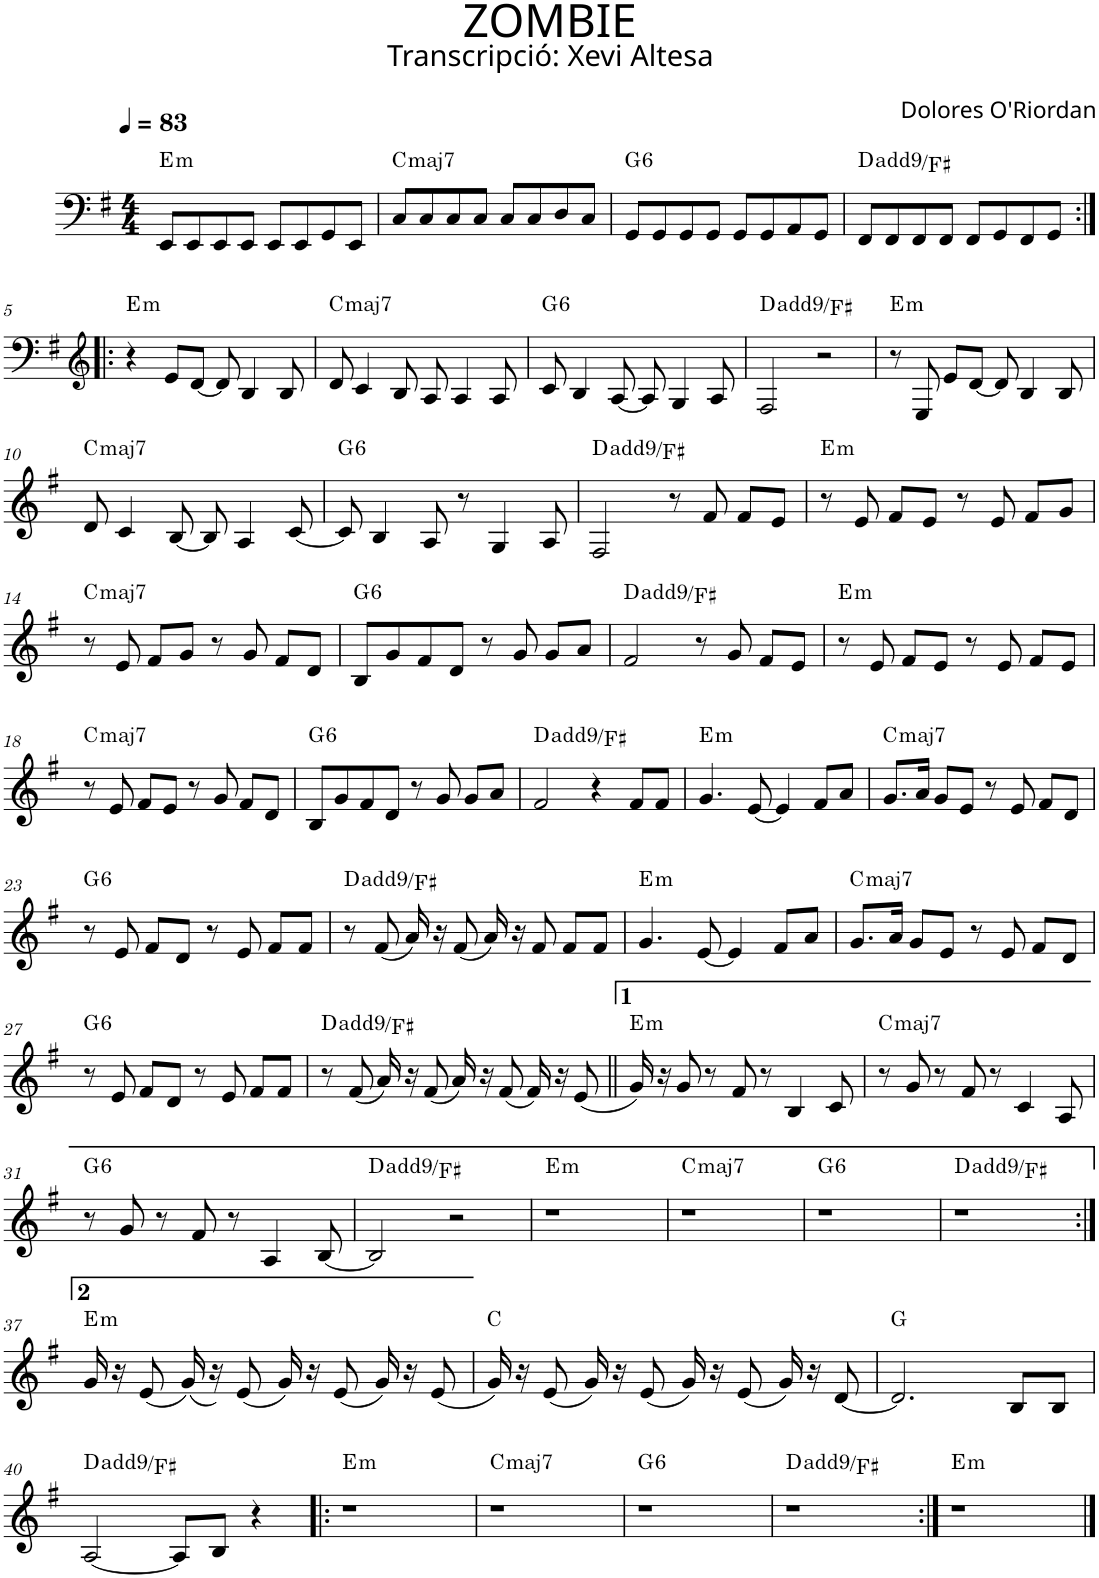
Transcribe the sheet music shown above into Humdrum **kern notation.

**kern	**harte
*part1	*part1
*staff1	*
*I"P1	*
*clefF4	*
*k[f#]	*
*e:	*
*M4/4	*
*MM83	*
=1	=1
!	!LO:H:kt=m
8EE/L	E:min
8EE/	.
8EE/	.
8EE/J	.
8EE/L	.
8EE/	.
8GG/	.
8EE/J	.
=2	=2
!	!LO:H:kt=maj7
8C/L	C:maj7
8C/	.
8C/	.
8C/J	.
8C/L	.
8C/	.
8D/	.
8C/J	.
=3	=3
!	!LO:H:kt=6
8GG/L	G:maj6
8GG/	.
8GG/	.
8GG/J	.
8GG/L	.
8GG/	.
8AA/	.
8GG/J	.
=4	=4
8FF#/L	D:maj(9)/3
8FF#/	.
8FF#/	.
8FF#/J	.
8FF#/L	.
8GG/	.
8FF#/	.
8GG/J	.
!!LO:LB:g=z
=5:|!|:	=5:|!|:
*clefG2	*
!	!LO:H:kt=m
4r	E:min
8e/L	.
[<8d/J	.
8d/]	.
4B/	.
8B/	.
=6	=6
!	!LO:H:kt=maj7
8d/	C:maj7
4c/	.
8B/	.
8A/	.
4A/	.
8A/	.
=7	=7
!	!LO:H:kt=6
8c/	G:maj6
4B/	.
[<8A/	.
8A/]	.
4G/	.
8A/	.
=8	=8
2F#/	D:maj(9)/3
2r	.
=9	=9
!	!LO:H:kt=m
8r	E:min
8E/	.
8e/L	.
[<8d/J	.
8d/]	.
4B/	.
8B/	.
!!LO:LB:g=z
=10	=10
!	!LO:H:kt=maj7
8d/	C:maj7
4c/	.
[<8B/	.
8B/]	.
4A/	.
[<8c/	.
=11	=11
!	!LO:H:kt=6
8c/]	G:maj6
4B/	.
8A/	.
8r	.
4G/	.
8A/	.
=12	=12
2F#/	D:maj(9)/3
8r	.
8f#/	.
8f#/L	.
8e/J	.
=13	=13
!	!LO:H:kt=m
8r	E:min
8e/	.
8f#/L	.
8e/J	.
8r	.
8e/	.
8f#/L	.
8g/J	.
!!LO:LB:g=z
=14	=14
!	!LO:H:kt=maj7
8r	C:maj7
8e/	.
8f#/L	.
8g/J	.
8r	.
8g/	.
8f#/L	.
8d/J	.
=15	=15
!	!LO:H:kt=6
8B/L	G:maj6
8g/	.
8f#/	.
8d/J	.
8r	.
8g/	.
8g/L	.
8a/J	.
=16	=16
2f#/	D:maj(9)/3
8r	.
8g/	.
8f#/L	.
8e/J	.
=17	=17
!	!LO:H:kt=m
8r	E:min
8e/	.
8f#/L	.
8e/J	.
8r	.
8e/	.
8f#/L	.
8e/J	.
!!LO:LB:g=z
=18	=18
!	!LO:H:kt=maj7
8r	C:maj7
8e/	.
8f#/L	.
8e/J	.
8r	.
8g/	.
8f#/L	.
8d/J	.
=19	=19
!	!LO:H:kt=6
8B/L	G:maj6
8g/	.
8f#/	.
8d/J	.
8r	.
8g/	.
8g/L	.
8a/J	.
=20	=20
2f#/	D:maj(9)/3
4r	.
8f#/L	.
8f#/J	.
=21	=21
!	!LO:H:kt=m
4.g/	E:min
[<8e/	.
4e/]	.
8f#/L	.
8a/J	.
=22	=22
!	!LO:H:kt=maj7
8.g/L	C:maj7
16a/Jk	.
8g/L	.
8e/J	.
8r	.
8e/	.
8f#/L	.
8d/J	.
!!LO:LB:g=z
=23	=23
!	!LO:H:kt=6
8r	G:maj6
8e/	.
8f#/L	.
8d/J	.
8r	.
8e/	.
8f#/L	.
8f#/J	.
=24	=24
8r	D:maj(9)/3
(<8f#/	.
16a/)	.
16r	.
(<8f#/	.
16a/)	.
16r	.
8f#/	.
8f#/L	.
8f#/J	.
=25	=25
!	!LO:H:kt=m
4.g/	E:min
[<8e/	.
4e/]	.
8f#/L	.
8a/J	.
=26	=26
!	!LO:H:kt=maj7
8.g/L	C:maj7
16a/Jk	.
8g/L	.
8e/J	.
8r	.
8e/	.
8f#/L	.
8d/J	.
!!LO:LB:g=z
=27	=27
!	!LO:H:kt=6
8r	G:maj6
8e/	.
8f#/L	.
8d/J	.
8r	.
8e/	.
8f#/L	.
8f#/J	.
=28	=28
8r	D:maj(9)/3
(<8f#/	.
16a/)	.
16r	.
(<8f#/	.
16a/)	.
16r	.
(<8f#/	.
16f#/)	.
16r	.
(<8e/	.
=29||	=29||
!	!LO:H:kt=m
16g/)	E:min
16r	.
8g/	.
8r	.
8f#/	.
8r	.
4B/	.
8c/	.
=30	=30
!	!LO:H:kt=maj7
8r	C:maj7
8g/	.
8r	.
8f#/	.
8r	.
4c/	.
8A/	.
!!LO:LB:g=z
=31	=31
!	!LO:H:kt=6
8r	G:maj6
8g/	.
8r	.
8f#/	.
8r	.
4A/	.
[<8B/	.
=32	=32
2B/]	D:maj(9)/3
2r	.
=33	=33
!	!LO:H:kt=m
1r	E:min
=34	=34
!	!LO:H:kt=maj7
1r	C:maj7
=35	=35
!	!LO:H:kt=6
1r	G:maj6
=36	=36
1r	D:maj(9)/3
!!LO:LB:g=z
=37:|!	=37:|!
!	!LO:H:kt=m
16g/	E:min
16r	.
(<8e/	.
(<16g/)	.
16r)	.
(<8e/	.
16g/)	.
16r	.
(<8e/	.
16g/)	.
16r	.
(<8e/	.
=38	=38
16g/)	C:maj
16r	.
(<8e/	.
16g/)	.
16r	.
(<8e/	.
16g/)	.
16r	.
(<8e/	.
16g/)	.
16r	.
[<8d/	.
=39	=39
2.d/]	G:maj
8B/L	.
8B/J	.
!!LO:LB:g=z
=40	=40
[<2A/	D:maj(9)/3
8A/L]	.
8B/J	.
4r	.
=41!|:	=41!|:
!	!LO:H:kt=m
1r	E:min
=42	=42
!	!LO:H:kt=maj7
1r	C:maj7
=43	=43
!	!LO:H:kt=6
1r	G:maj6
=44	=44
1r	D:maj(9)/3
=45:|!	=45:|!
!	!LO:H:kt=m
1r	E:min
==	==
*-	*-
